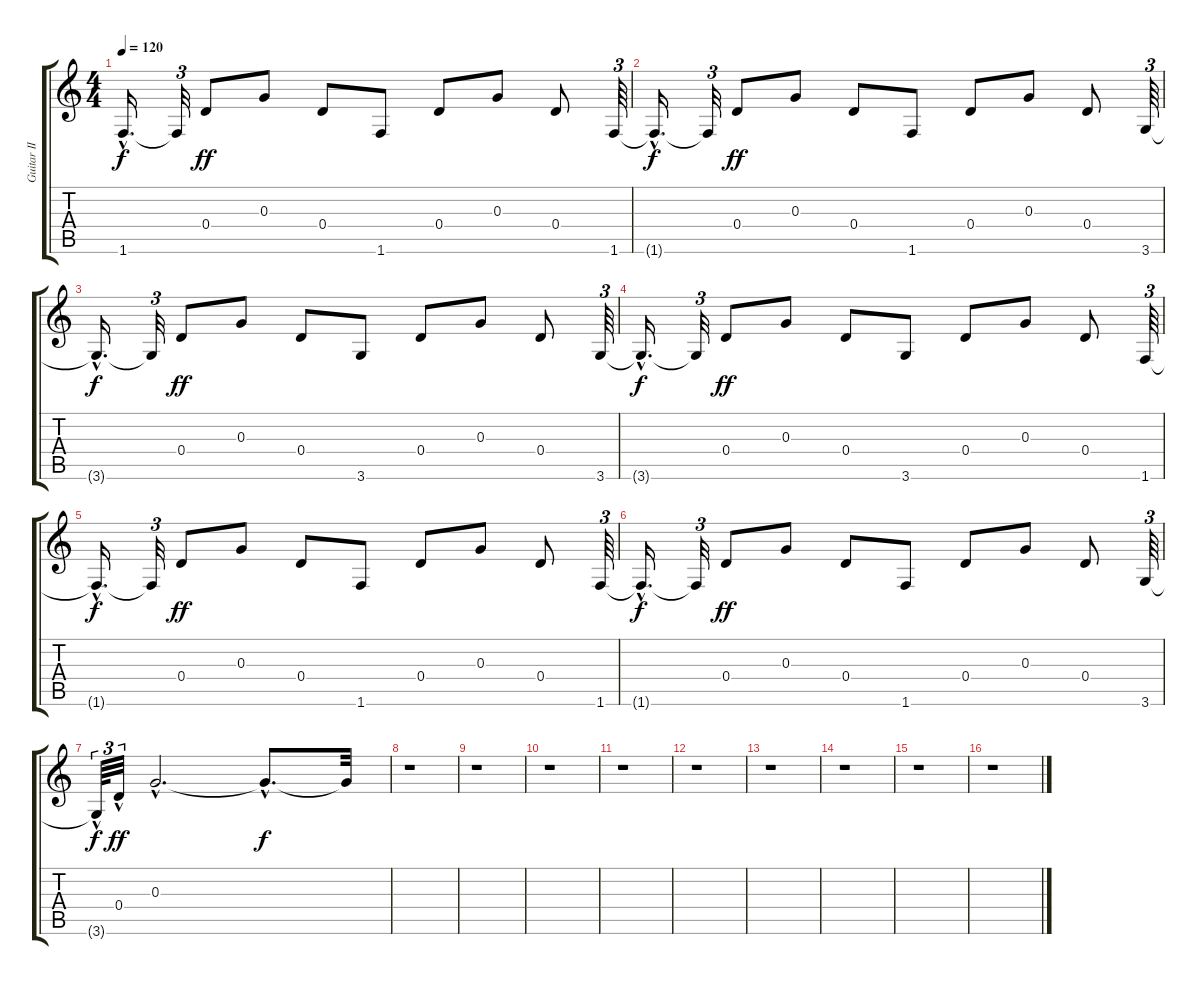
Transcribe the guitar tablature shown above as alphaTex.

\track ("Guitar II" "Guitar II") {instrument acousticguitarsteel}
\staff {score tabs}
\tuning (E4 B3 G3 D3 A2 E2) {hide}
\ts (4 4)
\tempo 120
\clef g2
\ks c
1.6{hac t}.16{d dy f} 1.6{t}.32{tu (3 2)} 0.4.8{dy ff} 0.3.8 0.4.8 1.6.8 0.4.8 0.3.8 0.4.8 1.6.64{tu (3 2)} |
1.6{hac t}.16{d dy f} 1.6{t}.32{tu (3 2)} 0.4.8{dy ff} 0.3.8 0.4.8 1.6.8 0.4.8 0.3.8 0.4.8 3.6.64{tu (3 2)} |
3.6{hac t}.16{d dy f} 3.6{t}.32{tu (3 2)} 0.4.8{dy ff} 0.3.8 0.4.8 3.6.8 0.4.8 0.3.8 0.4.8 3.6.64{tu (3 2)} |
3.6{hac t}.16{d dy f} 3.6{t}.32{tu (3 2)} 0.4.8{dy ff} 0.3.8 0.4.8 3.6.8 0.4.8 0.3.8 0.4.8 1.6.64{tu (3 2)} |
1.6{hac t}.16{d dy f} 1.6{t}.32{tu (3 2)} 0.4.8{dy ff} 0.3.8 0.4.8 1.6.8 0.4.8 0.3.8 0.4.8 1.6.64{tu (3 2)} |
1.6{hac t}.16{d dy f} 1.6{t}.32{tu (3 2)} 0.4.8{dy ff} 0.3.8 0.4.8 1.6.8 0.4.8 0.3.8 0.4.8 3.6.64{tu (3 2)} |
3.6{hac t}.64{tu (3 2) dy f} 0.4{hac}.32{tu (3 2) dy ff} 0.3{hac}.2{d} 0.3{hac t}.8{d dy f} 0.3{t}.32 |
r.1 |
r.1 |
r.1 |
r.1 |
r.1 |
r.1 |
r.1 |
r.1 |
r.1
